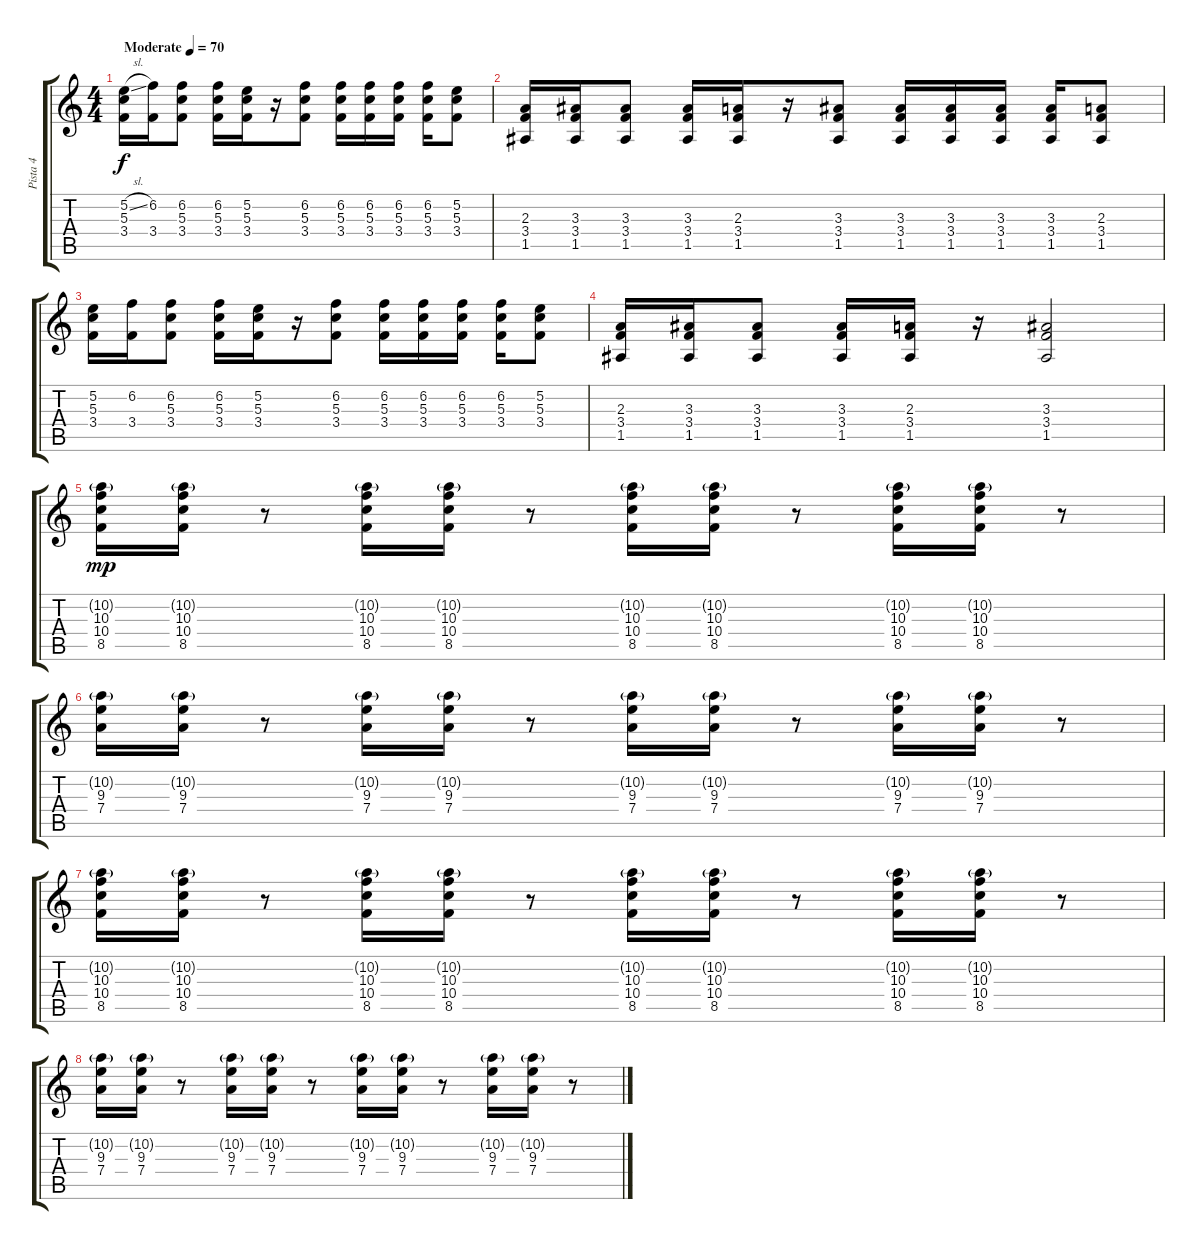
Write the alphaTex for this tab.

\track ("Pista 4" "Pista 4") {instrument acousticguitarsteel}
\staff {score tabs}
\tuning (E4 B3 G3 D3 A2 E2) {hide}
\ts (4 4)
\tempo (70 "Moderate")
\clef g2
\ks c
(5.2{sl} 5.3 3.4).16{dy f instrument acousticguitarsteel} (6.2 3.4).16 (6.2 5.3 3.4).8 (6.2 5.3 3.4).16 (5.2 5.3 3.4).16 r.16 (6.2 5.3 3.4).8 (6.2 5.3 3.4).16 (6.2 5.3 3.4).16 (6.2 5.3 3.4).16 (6.2 5.3 3.4).16 (5.2 5.3 3.4).8 |
(2.3 3.4 1.5).16 (3.3 3.4 1.5).16 (3.3 3.4 1.5).8 (3.3 3.4 1.5).16 (2.3 3.4 1.5).16 r.16 (3.3 3.4 1.5).8 (3.3 3.4 1.5).16 (3.3 3.4 1.5).16 (3.3 3.4 1.5).16 (3.3 3.4 1.5).16 (2.3 3.4 1.5).8 |
(5.2 5.3 3.4).16 (6.2 3.4).16 (6.2 5.3 3.4).8 (6.2 5.3 3.4).16 (5.2 5.3 3.4).16 r.16 (6.2 5.3 3.4).8 (6.2 5.3 3.4).16 (6.2 5.3 3.4).16 (6.2 5.3 3.4).16 (6.2 5.3 3.4).16 (5.2 5.3 3.4).8 |
(2.3 3.4 1.5).16 (3.3 3.4 1.5).16 (3.3 3.4 1.5).8 (3.3 3.4 1.5).16 (2.3 3.4 1.5).16 r.16 (3.3 3.4 1.5).2 |
(10.2{g} 10.3 10.4 8.5).16{dy mp} (10.2{g} 10.3 10.4 8.5).16 r.8 (10.2{g} 10.3 10.4 8.5).16 (10.2{g} 10.3 10.4 8.5).16 r.8 (10.2{g} 10.3 10.4 8.5).16 (10.2{g} 10.3 10.4 8.5).16 r.8 (10.2{g} 10.3 10.4 8.5).16 (10.2{g} 10.3 10.4 8.5).16 r.8 |
(10.2{g} 9.3 7.4).16 (10.2{g} 9.3 7.4).16 r.8 (10.2{g} 9.3 7.4).16 (10.2{g} 9.3 7.4).16 r.8 (10.2{g} 9.3 7.4).16 (10.2{g} 9.3 7.4).16 r.8 (10.2{g} 9.3 7.4).16 (10.2{g} 9.3 7.4).16 r.8 |
(10.2{g} 10.3 10.4 8.5).16 (10.2{g} 10.3 10.4 8.5).16 r.8 (10.2{g} 10.3 10.4 8.5).16 (10.2{g} 10.3 10.4 8.5).16 r.8 (10.2{g} 10.3 10.4 8.5).16 (10.2{g} 10.3 10.4 8.5).16 r.8 (10.2{g} 10.3 10.4 8.5).16 (10.2{g} 10.3 10.4 8.5).16 r.8 |
(10.2{g} 9.3 7.4).16 (10.2{g} 9.3 7.4).16 r.8 (10.2{g} 9.3 7.4).16 (10.2{g} 9.3 7.4).16 r.8 (10.2{g} 9.3 7.4).16 (10.2{g} 9.3 7.4).16 r.8 (10.2{g} 9.3 7.4).16 (10.2{g} 9.3 7.4).16 r.8
